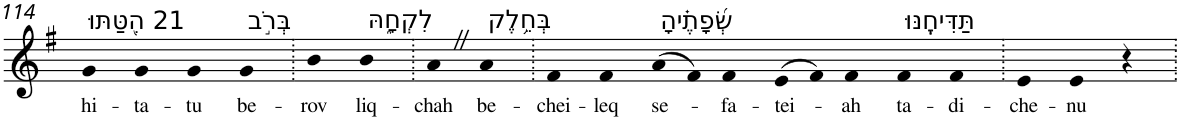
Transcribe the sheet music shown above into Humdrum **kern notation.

**kern	**text
*part1	*part1
*staff1	*staff1
*I"Piano	*
*I'Pno	*
!!LO:PB:g=z
*clefG2	*
*k[f#]	*
*G:	*
=114	=114
!LO:TX:a:t=21 הִ֭טַּתּוּ	!
!	!LO:LY:b
4g	hi-
!	!LO:LY:b
4g	-ta-
!	!LO:LY:b
4g	-tu
!LO:TX:a:t=בְּרֹ֣ב	!
!	!LO:LY:b
4g	be-
=115.	=115.
!	!LO:LY:b
4b	-rov
!LO:TX:a:t=לִקְחָ֑הּ	!
!	!LO:LY:b
4b	liq-
=116.	=116.
!	!LO:LY:b
4aZ	-chah
!LO:TX:a:t=בְּחֵ֥לֶק	!
!	!LO:LY:b
4a	be-
=117.	=117.
!	!LO:LY:b
4f#	-chei-
!	!LO:LY:b
4f#	-leq
!LO:TX:a:t=שְׂ֝פָתֶ֗יהָ	!
!	!LO:LY:b
(>8a	se-
8f#)	.
!	!LO:LY:b
4f#	-fa-
!	!LO:LY:b
(>8e	-tei-
8f#)	.
!	!LO:LY:b
4f#	-ah
!LO:TX:a:t=תַּדִּיחֶֽנּוּ	!
!	!LO:LY:b
4f#	ta-
!	!LO:LY:b
4f#	-di-
=118.	=118.
!	!LO:LY:b
4e	-che-
!	!LO:LY:b
4e	-nu
4r	.
=.	=.
*-	*-
